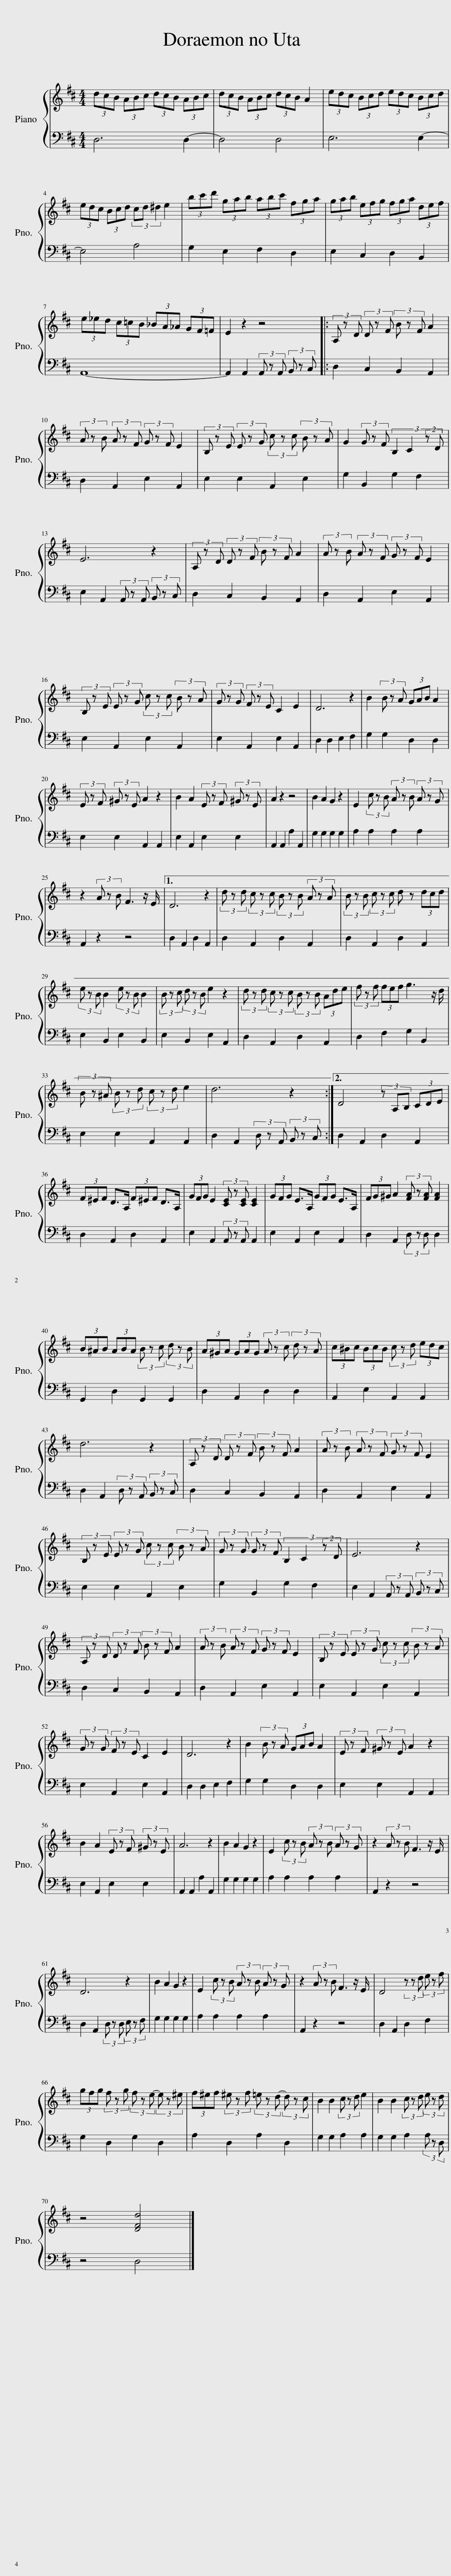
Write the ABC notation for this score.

X:1
%%score { 1 | 2 }
L:1/8
M:4/4
I:linebreak $
K:D
V:1 treble
V:2 bass
V:1
 (3dcB (3ABc (3dcB (3ABc | (3dcB (3ABc (3dcB A2 | (3edc (3Bcd (3edc (3Bcd |$ (3edc (3Bcd (3cd [^de]2 e4/3 | (3bc'd' (3gab (3abc' (3fga | %5
 (3gab (3efg (3fga (3def |$ (3e_ed (3c=cB (3_BA_A (3GF=F | E2 z2 z4 |: (3A, z D (3D z F (3B z F A2 |$ (3A z B (3A z F (3G z F E2 | %10
 (3B, z E (3E z G (3c z c (3B z A | G2 (3G z F (3:2:4B,2 C2 (2:2:2z D |$ E6 z2 | (3A, z D (3D z F (3B z F A2 | (3A z B (3A z F (3G z F E2 |$ %15
 (3B, z E (3E z G (3c z c (3B z A | (3G z G (3F z E C2 E2 | D6 z2 | B2 (3B z A (3GAB A2 |$ (3E z F (3^G z E A2 z2 | %20
 B2 A2 (3E z F (3^G z E | A2 z2 z4 | B2 A2 G2 z2 | E2 (3c z B (3A z B (3A z G |$ z2 (3A z B F3 z/ E/ |1 %25
 D6 z2 | (3d z d (3c z c (3B z B (3A z A | (3B z B (3c z c d z (3dcd |$ (3e z B B2 (3e z B B2 | (3B z c (3d z B e2 z2 | %30
 (3d z d (3c z c (3B z B (3Ade | (3f z f (3fef g3 z/ d/ |$ (3B z ^A (3B z d (3c z d e2 | d6 z2 :|2 D4 (3z A,B, (3CDE ||$ %35
 (3F^EF D>A, (3F^EF D>A, | (3GFG E2 (3[CE] z [CE] [CE]2 | (3GFG E>A, (3GFG E>A, | (3FG^G A2 (3[FA] z [FA] [FA]2 |$ (3B^AB (3ABA (3B z c (3d z B | %40
 (3A^GA (3GAG (3A z c (3d z A | (3c^Bc (3BcB (3c z d (3edc |$ d6 z2 | (3A, z D (3D z F (3B z F A2 | (3A z B (3A z F (3G z F E2 |$ %45
 (3B, z E (3E z G (3c z c (3B z A | (3G z G (3G z F (3:2:4B,2 C2 (2:2:2z D | E6 z2 |$ (3A, z D (3D z F (3B z F A2 | (3A z B (3A z F (3G z F E2 | %50
 (3B, z E (3E z G (3c z c (3B z A |$ (3G z G (3F z E C2 E2 | D6 z2 | B2 (3B z A (3GAB A2 | (3E z F (3^G z E A2 z2 |$ %55
 B2 A2 (3E z F (3^G z E | A6 z2 | B2 A2 G2 z2 | E2 (3c z B (3A z B (3A z G | z2 (3A z B F3 z/ E/ |$ %60
 D6 z2 | B2 A2 G2 z2 | E2 (3c z B (3A z B (3A z G | z2 (3A z B F3 z/ E/ | D4 (3z z d (3e z f |$ %65
 (3gfg (3f z g (3f z e- (3e z ^e | (3f^ef (3^e z f (3=e z d- (3d z c | B2 B2 (3c z d e2 | B2 B2 (3c z d (3e z d |$ z4 [DFd]4 |] %70
V:2
 D,6 D,2- | D,4 D,4 | E,6 E,2- |$ E,4 A,4 | G,2 E,2 F,2 D,2 | %5
 E,2 C,2 D,2 B,,2 |$ A,,8- | A,,2 A,,2 (3A,, z A,, (3B,, z C, |: D,2 C,2 B,,2 A,,2 |$ D,2 A,,2 E,2 A,,2 | %10
 E,2 E,2 A,,2 E,2 | G,2 B,,2 G,2 F,2 |$ E,2 A,,2 (3A,, z A,, (3B,, z C, | D,2 C,2 B,,2 A,,2 | D,2 A,,2 E,2 A,,2 |$ %15
 E,2 A,,2 E,2 A,,2 | E,2 A,,2 E,2 A,,2 | D,2 D,2 E,2 F,2 | G,2 G,2 D,2 D,2 |$ E,2 E,2 A,,2 A,,2 | %20
 E,2 A,,2 E,2 E,2 | A,,2 A,,2 A,2 A,,2 | G,2 G,2 G,2 G,2 | A,2 A,2 A,2 A,2 |$ A,,2 z2 z4 |1 %25
 D,2 A,,2 D,2 A,,2 | D,2 A,,2 D,2 A,,2 | D,2 A,,2 D,2 A,,2 |$ E,2 B,,2 E,2 B,,2 | E,2 B,,2 E,2 A,,2 | %30
 D,2 A,,2 D,2 A,,2 | D,2 F,2 G,2 B,,2 |$ E,2 E,2 A,,2 A,,2 | D,2 A,,2 (3D, z A,, (3B,, z C, :|2 D,2 A,,2 D,2 A,,2 ||$ %35
 D,2 A,,2 D,2 A,,2 | E,2 A,,2 (3A,, z A,, A,,2 | E,2 A,,2 E,2 A,,2 | D,2 A,,2 (3D, z D, D,2 |$ G,,2 D,2 G,,2 G,,2 | %40
 D,2 A,,2 D,2 D,2 | A,,2 E,2 A,,2 A,,2 |$ D,2 A,,2 (3D, z A,, (3B,, z C, | D,2 C,2 B,,2 A,,2 | D,2 A,,2 E,2 A,,2 |$ %45
 E,2 E,2 A,,2 E,2 | G,2 B,,2 G,2 F,2 | E,2 A,,2 (3A,, z A,, (3B,, z C, |$ D,2 C,2 B,,2 A,,2 | D,2 A,,2 E,2 A,,2 | %50
 E,2 A,,2 E,2 A,,2 |$ E,2 A,,2 E,2 A,,2 | D,2 D,2 E,2 F,2 | G,2 G,2 D,2 D,2 | E,2 E,2 A,,2 A,,2 |$ %55
 E,2 A,,2 E,2 E,2 | A,,2 A,,2 A,2 A,,2 | G,2 G,2 G,2 G,2 | A,2 A,2 A,2 A,2 | A,,2 z2 z4 |$ %60
 D,2 A,,2 (3D, z D, (3E, z F, | G,2 G,2 G,2 G,2 | A,2 A,2 A,2 A,2 | A,,2 z2 z4 | D,2 A,,2 D,2 F,2 |$ %65
 G,2 D,2 G,2 D,2 | A,2 D,2 A,2 D,2 | G,2 G,2 A,2 A,2 | G,2 G,2 A,2 (3A, z D, |$ z4 D,4 |] %70
